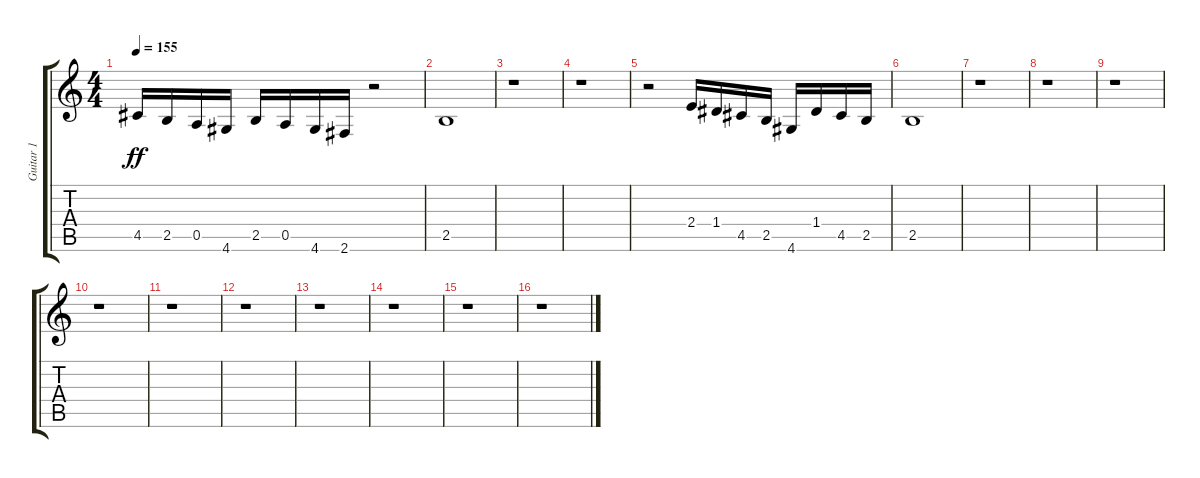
\track ("Guitar 1" "Guitar 1") {instrument distortionguitar}
\staff {score tabs}
\tuning (E4 B3 G3 D3 A2 E2) {hide}
\ts (4 4)
\tempo 155
\clef g2
\ks c
4.5.16{dy ff} 2.5.16 0.5.16 4.6.16 2.5.16 0.5.16 4.6.16 2.6.16 r.2 |
2.5.1 |
r.1 |
r.1 |
r.2 2.4.16 1.4.16 4.5.16 2.5.16 4.6.16 1.4.16 4.5.16 2.5.16 |
2.5.1 |
r.1 |
r.1 |
r.1 |
r.1 |
r.1 |
r.1 |
r.1 |
r.1 |
r.1 |
r.1
